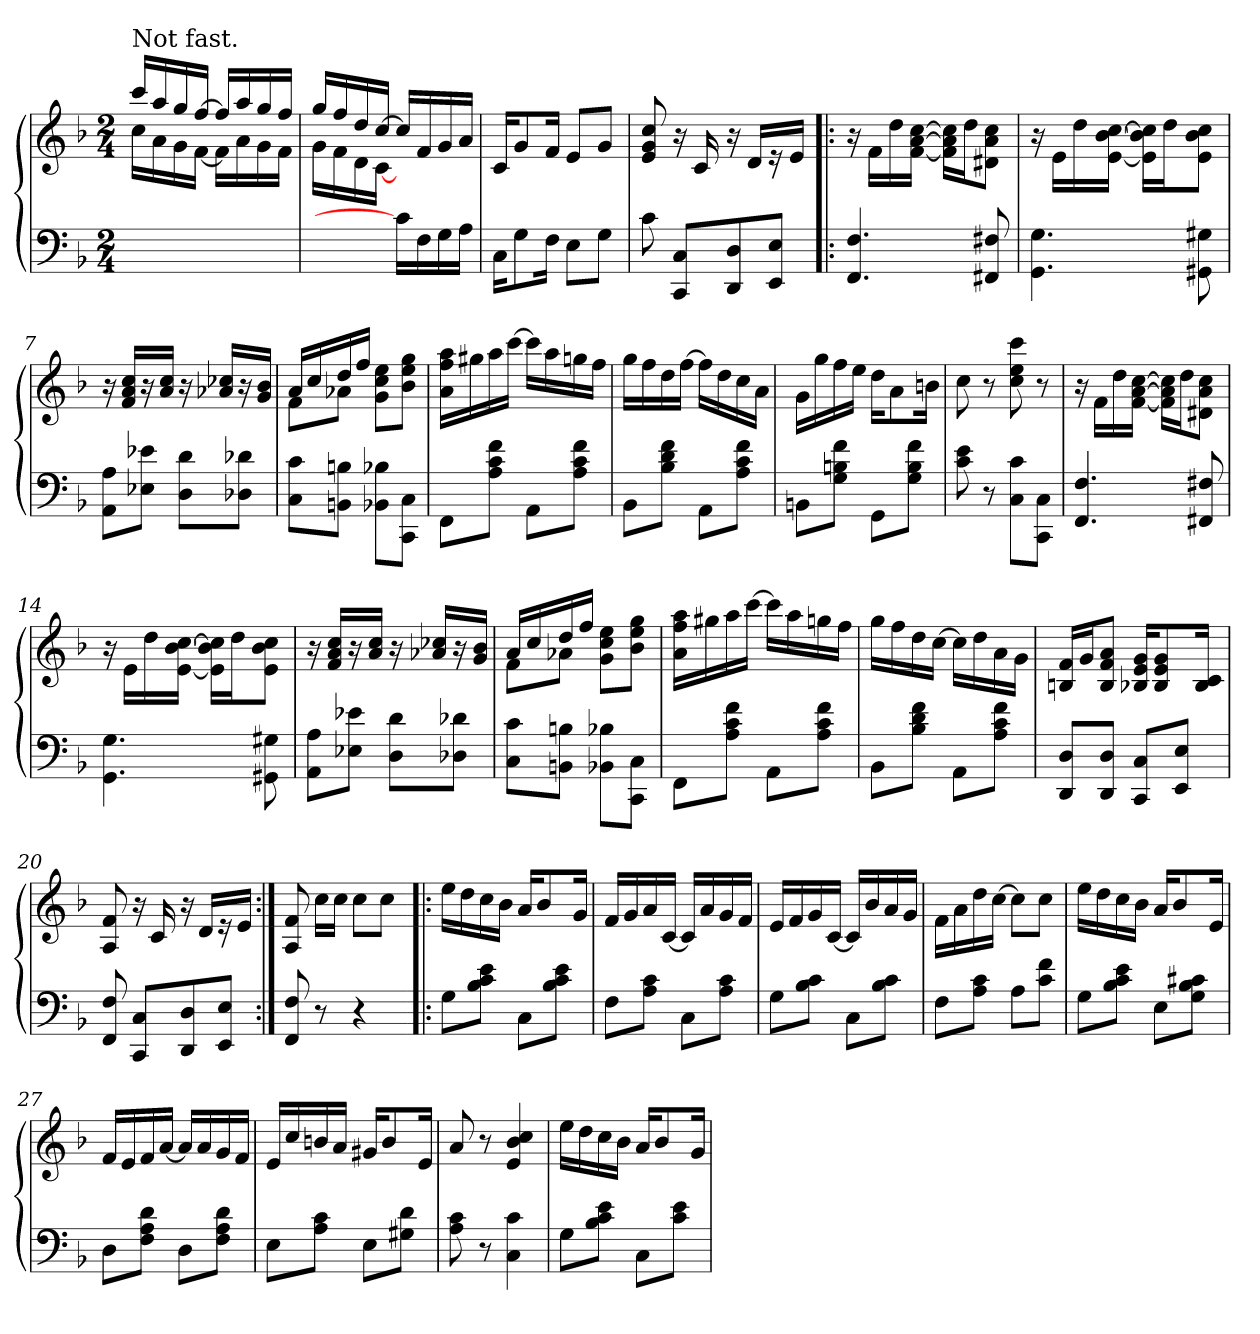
**kern	**kern
*part1	*part1
*staff2	*staff1
*clefF4	*clefG2
*k[b-]	*k[b-]
*F:	*F:
*M2/4	*M2/4
=1	=1
*	*^
!	!LO:TX:a:t=Not fast.	!
2ryy	16ccc/LL	16cc\LL
.	16aa/	16a\
.	16gg/	16g\
.	[16ff/JJ	[16f\JJ
.	16ff/LL]	16f\LL]
.	16aa/	16a\
.	16gg/	16g\
.	16ff/JJ	16f\JJ
=2	=2	=2
4ryy	16gg/LL	16g\LL
.	16ff/	16f\
.	16dd/	16d\
.	[16cc/JJ	[16c\JJ
16c/LL]	16cc/LL]	4ryy
16F\	16f/	.
16G\	16g/	.
16A\JJ	16a/JJ	.
*	*v	*v
=3	=3
16C\KL	16c/KL
8G\	8g/
16F\Jk	16f/Jk
8E\L	8e/L
8G\J	8g/J
=4	=4
8c\	8e/ 8g/ 8cc/
8CC/ 8C/L	16r
.	16c/
8DD/ 8D/	16r
.	16d/LL
8EE/ 8E/J	16r
.	16e/JJ
=5!|:	=5!|:
4.FF/ 4.F/	16r
.	16f\LL
.	16dd\
.	[16f\ [16a\ [16cc\JJ
.	16f]\ 16a]\ 16cc]\LL
.	16dd\J
8FF#X/ 8F#X/	8d#X\ 8a\ 8cc\J
=6	=6
4.GG\ 4.G\	16r
.	16e\LL
.	16dd\
.	[16e\ [16b-\ [16cc\JJ
.	16e]\ 16b-]\ 16cc]\LL
.	16dd\J
8GG#X\ 8G#X\	8e\ 8b-\ 8cc\J
=7	=7
8AA\ 8A\L	16r
.	16f/ 16a/ 16cc/LL
8E-X\ 8e-X\J	16r
.	16a/ 16cc/JJ
8D\ 8d\L	16r
.	16a-X/ 16cc-X/LL
8D-X\ 8d-X\J	16r
.	16g/ 16b-/JJ
=8	=8
*	*^
8C\ 8c\L	16a/LL	8f\L
.	16cc/	.
8BBn\ 8Bn\J	16dd/	8a-X\J
.	16ff/JJ	.
8BB-X\ 8B-X\L	4ryy	8g\ 8cc\ 8ee\L
8CC\ 8C\J	.	8b-\ 8ee\ 8gg\J
*	*v	*v
!!LO:LB:g=z
=9	=9
8FF\L	16a\ 16ff\ 16aa\LL
.	16gg#X\
8A\ 8c\ 8f\J	16aa\
.	[16ccc\JJ
8AA\L	16ccc\LL]
.	16aa\
8A\ 8c\ 8f\J	16ggn\
.	16ff\JJ
=10	=10
8BB-\L	16gg\LL
.	16ff\
8B-\ 8d\ 8f\J	16dd\
.	[16ff\JJ
8AA\L	16ff\LL]
.	16dd\
8A\ 8c\ 8f\J	16cc\
.	16a\JJ
=11	=11
8BBn\L	16g\LL
.	16gg\
8G\ 8Bn\ 8f\J	16ff\
.	16ee\JJ
8GG\L	16dd\KL
.	8a\
8G\ 8B\ 8f\J	.
.	16bn\Jk
=12	=12
8c\ 8e\	8cc\
8r	8r
8C\ 8c\L	8cc\ 8ee\ 8ccc\
8CC\ 8C\J	8r
!!LO:LB:g=z
=13	=13
4.FF/ 4.F/	16r
.	16f\LL
.	16dd\
.	[16f\ [16a\ [16cc\JJ
.	16f]\ 16a]\ 16cc]\LL
.	16dd\J
8FF#X/ 8F#X/	8d#X\ 8a\ 8cc\J
=14	=14
4.GG\ 4.G\	16r
.	16e\LL
.	16dd\
.	[16e\ [16b-\ [16cc\JJ
.	16e]\ 16b-]\ 16cc]\LL
.	16dd\J
8GG#X\ 8G#X\	8e\ 8b-\ 8cc\J
=15	=15
8AA\ 8A\L	16r
.	16f/ 16a/ 16cc/LL
8E-X\ 8e-X\J	16r
.	16a/ 16cc/JJ
8D\ 8d\L	16r
.	16a-X/ 16cc-X/LL
8D-X\ 8d-X\J	16r
.	16g/ 16b-/JJ
=16	=16
*	*^
8C\ 8c\L	16a/LL	8f\L
.	16cc/	.
8BBn\ 8Bn\J	16dd/	8a-X\J
.	16ff/JJ	.
8BB-X\ 8B-X\L	4ryy	8g\ 8cc\ 8ee\L
8CC\ 8C\J	.	8b-\ 8ee\ 8gg\J
*	*v	*v
!!LO:LB:g=z
=17	=17
8FF\L	16a\ 16ff\ 16aa\LL
.	16gg#X\
8A\ 8c\ 8f\J	16aa\
.	[16ccc\JJ
8AA\L	16ccc\LL]
.	16aa\
8A\ 8c\ 8f\J	16ggn\
.	16ff\JJ
=18	=18
8BB-\L	16gg\LL
.	16ff\
8B-\ 8d\ 8f\J	16dd\
.	[16cc\JJ
8AA\L	16cc\LL]
.	16dd\
8A\ 8c\ 8f\J	16a\
.	16g\JJ
=19	=19
8DD/ 8D/L	16Bn/ 16f/LL
.	16g/J
8DD/ 8D/J	8B/ 8f/ 8a/J
8CC/ 8C/L	16B-X/ 16e/ 16g/KL
.	8B-/ 8e/ 8g/
8EE/ 8E/J	.
.	16B-/ 16c/Jk
=20	=20
8FF/ 8F/	8A/ 8f/
8CC/ 8C/L	16r
.	16c/
8DD/ 8D/	16r
.	16d/LL
8EE/ 8E/J	16r
.	16e/JJ
=21:|!	=21:|!
8FF/ 8F/	8A/ 8f/
8r	16cc\LL
.	16cc\JJ
4r	8cc\L
.	8cc\J
=22!|:	=22!|:
8G\L	16ee\LL
.	16dd\
8B-\ 8c\ 8e\J	16cc\
.	16b-\JJ
8C\L	16a/KL
.	8b-/
8B-\ 8c\ 8e\J	.
.	16g/Jk
=23	=23
8F\L	16f/LL
.	16g/
8A\ 8c\J	16a/
.	[16c/JJ
8C\L	16c/LL]
.	16a/
8A\ 8c\J	16g/
.	16f/JJ
=24	=24
8G\L	16e/LL
.	16f/
8B-\ 8c\J	16g/
.	[16c/JJ
8C\L	16c/LL]
.	16b-/
8B-\ 8c\J	16a/
.	16g/JJ
=25	=25
8F\L	16f\LL
.	16a\
8A\ 8c\J	16dd\
.	[16cc\JJ
8A\L	8cc\L]
8c\ 8f\J	8cc\J
=26	=26
8G\L	16ee\LL
.	16dd\
8B-\ 8c\ 8e\J	16cc\
.	16b-\JJ
8E\L	16a/KL
.	8b-/
8G\ 8B-\ 8c#X\J	.
.	16e/Jk
!!LO:LB:g=z
=27	=27
8D\L	16f/LL
.	16e/
8F\ 8A\ 8d\J	16f/
.	[16a/JJ
8D\L	16a/LL]
.	16a/
8F\ 8A\ 8d\J	16g/
.	16f/JJ
=28	=28
8E\L	16e/LL
.	16cc/
8A\ 8c\J	16bn/
.	16a/JJ
8E\L	16g#X/KL
.	8b/
8G#X\ 8d\J	.
.	16e/Jk
=29	=29
8A\ 8c\	8a/
8r	8r
4C\ 4c\	4e/ 4b-/ 4cc/
=30	=30
8G\L	16ee\LL
.	16dd\
8B-\ 8c\ 8e\J	16cc\
.	16b-\JJ
8C\L	16a/KL
.	8b-/
8c\ 8e\J	.
.	16g/Jk
=	=
*-	*-
